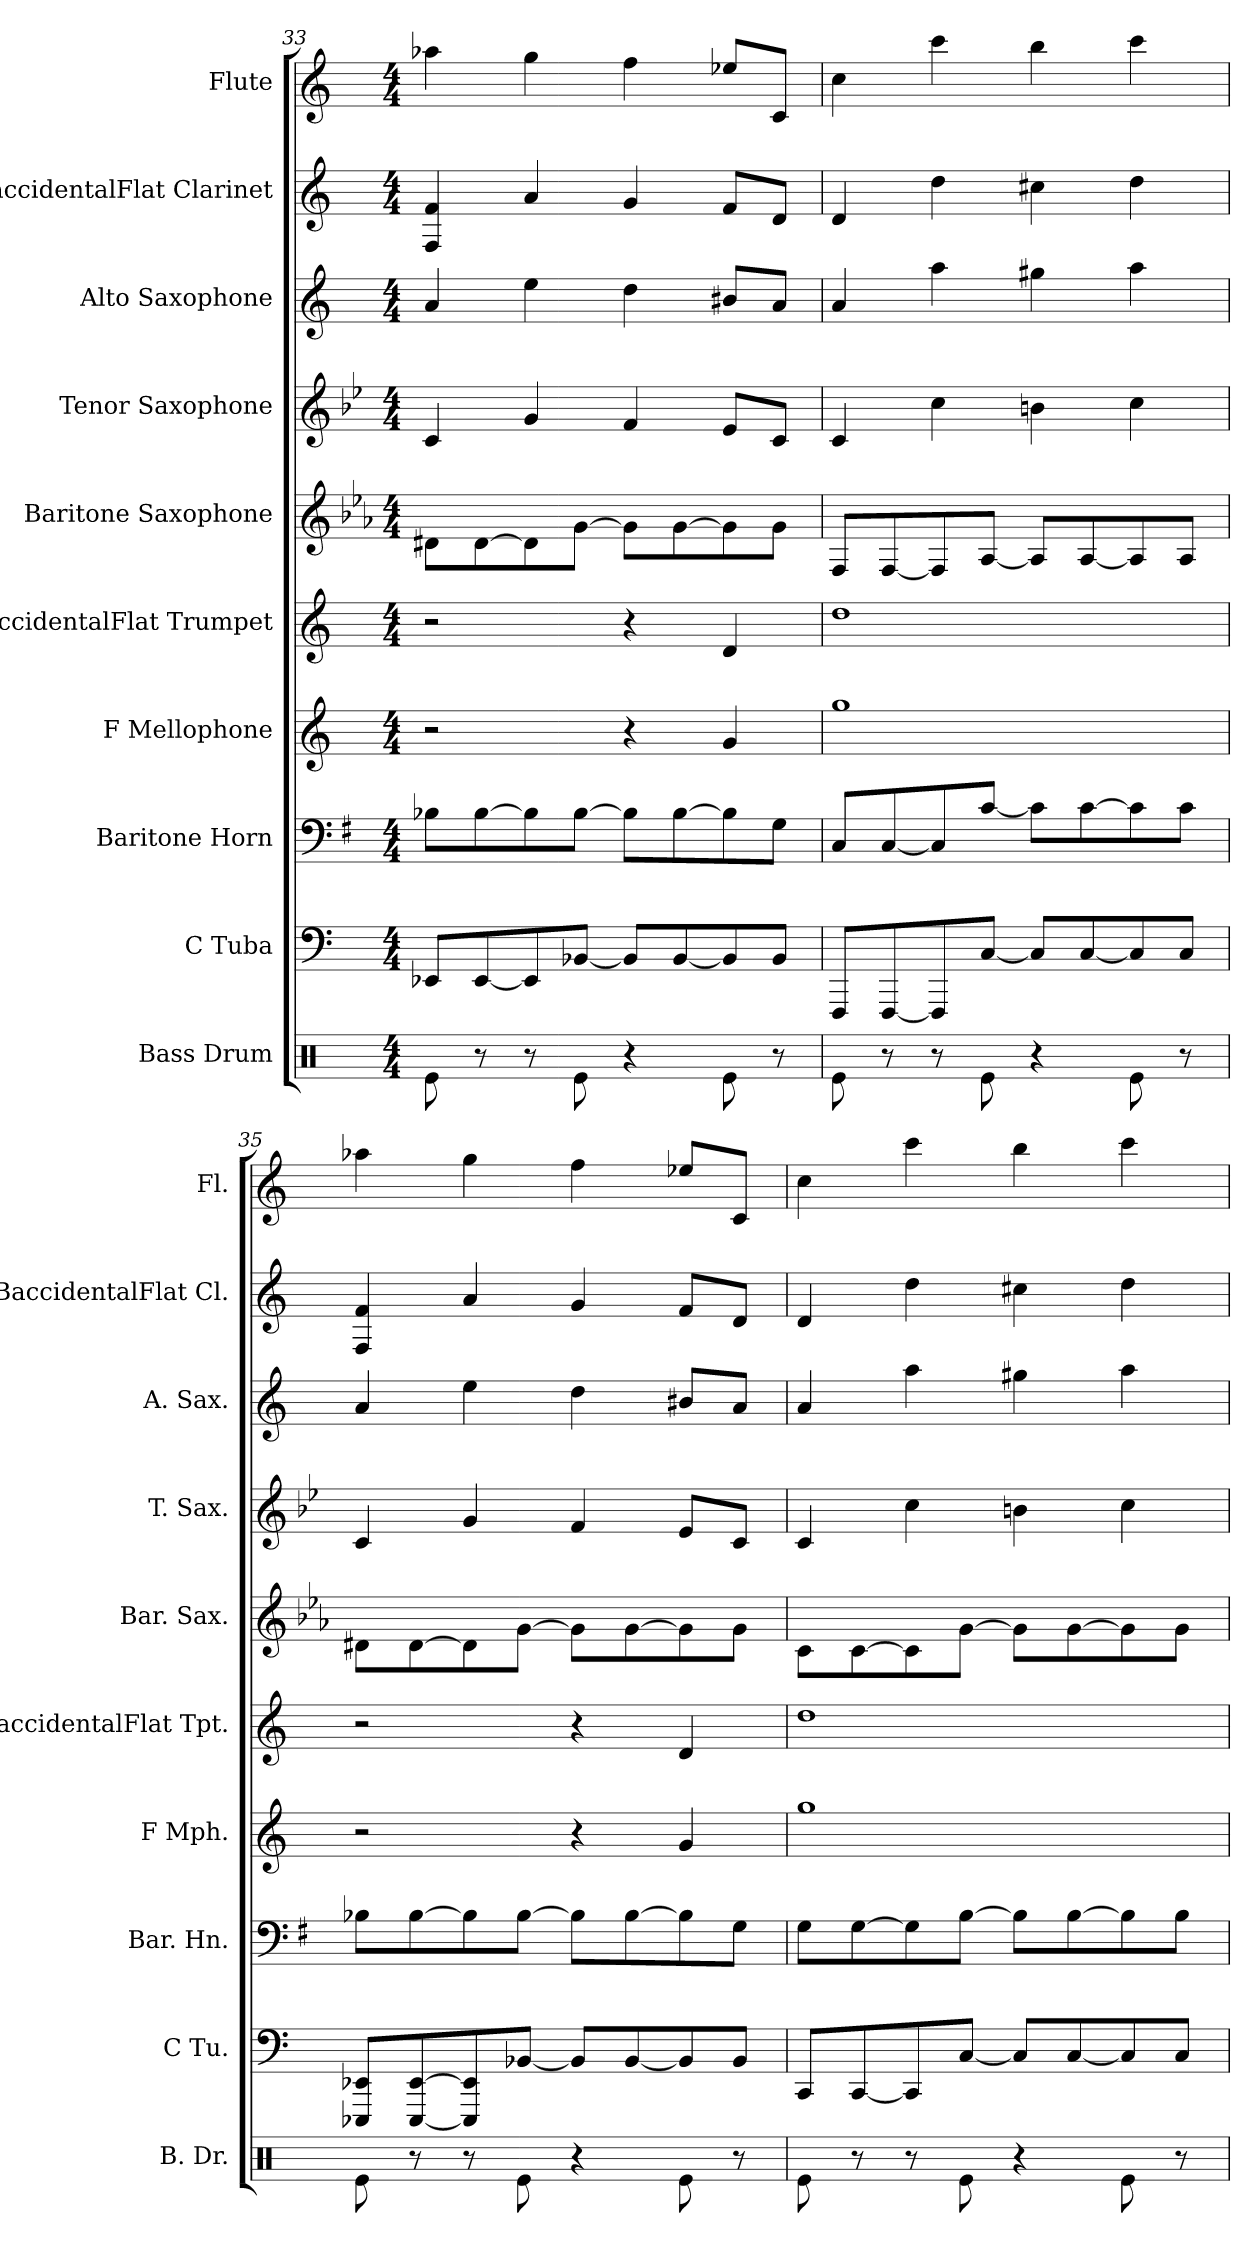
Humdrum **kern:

**kern	**kern	**kern	**kern	**kern	**kern	**kern	**kern	**kern	**kern
*part10	*part9	*part8	*part7	*part6	*part5	*part4	*part3	*part2	*part1
*staff10	*staff9	*staff8	*staff7	*staff6	*staff5	*staff4	*staff3	*staff2	*staff1
*I"Bass Drum	*I"C Tuba	*I"Baritone Horn	*I"F Mellophone	*I"BaccidentalFlat Trumpet	*I"Baritone Saxophone	*I"Tenor Saxophone	*I"Alto Saxophone	*I"BaccidentalFlat Clarinet	*I"Flute
*I'B. Dr.	*I'C Tu.	*I'Bar. Hn.	*I'F Mph.	*I'BaccidentalFlat Tpt.	*I'Bar. Sax.	*I'T. Sax.	*I'A. Sax.	*I'BaccidentalFlat Cl.	*I'Fl.
*clefX	*clefF4	*clefF4	*clefG2	*clefG2	*clefG2	*clefG2	*clefG2	*clefG2	*clefG2
*	*	*ITrd4c7	*ITrd4c7	*ITrd1c2	*ITrd12c21	*ITrd8c14	*ITrd5c9	*ITrd1c2	*
*k[]	*k[]	*k[]	*k[b-]	*k[b-e-]	*k[b-e-a-]	*k[b-e-]	*k[b-e-a-]	*k[b-e-]	*k[]
*M4/4	*M4/4	*M4/4	*M4/4	*M4/4	*M4/4	*M4/4	*M4/4	*M4/4	*M4/4
=33	=33	=33	=33	=33	=33	=33	=33	=33	=33
8Re\	8EE-X/L	8E-X\L	2r	2r	8D#X\L	4C/	4c/	4E-/ 4e-/	4aa-X\
8r	[8EE-/	[8E-\	.	.	[8D#\	.	.	.	.
8r	8EE-/]	8E-\]	.	.	8D#\]	4G/	4g\	4g/	4gg\
8Re\	[8BB-X/J	[8E-\J	.	.	[8G\J	.	.	.	.
4r	8BB-/L]	8E-\L]	4r	4r	8G\L]	4F/	4f\	4f/	4ff\
.	[8BB-/	[8E-\	.	.	[8G\	.	.	.	.
8Re\	8BB-/]	8E-\]	4c/	4c/	8G\]	8E-/L	8d#X/L	8e-/L	8ee-X/L
8r	8BB-/J	8C\J	.	.	8G\J	8C/J	8c/J	8c/J	8c/J
=34	=34	=34	=34	=34	=34	=34	=34	=34	=34
8Re\	8FFF/L	8FF/L	1cc	1cc	8FF/L	4C/	4c/	4c/	4cc\
8r	[8FFF/	[8FF/	.	.	[8FF/	.	.	.	.
8r	8FFF/]	8FF/]	.	.	8FF/]	4c\	4cc\	4cc\	4ccc\
8Re\	[8C/J	[8F/J	.	.	[8AA-/J	.	.	.	.
4r	8C/L]	8F\L]	.	.	8AA-/L]	4Bn\	4bn\	4bn\	4bb\
.	[8C/	[8F\	.	.	[8AA-/	.	.	.	.
8Re\	8C/]	8F\]	.	.	8AA-/]	4c\	4cc\	4cc\	4ccc\
8r	8C/J	8F\J	.	.	8AA-/J	.	.	.	.
=35	=35	=35	=35	=35	=35	=35	=35	=35	=35
8Re\	8EEE-X/ 8EE-X/L	8E-X\L	2r	2r	8D#X\L	4C/	4c/	4E-/ 4e-/	4aa-X\
8r	[8EEE-/ [8EE-/	[8E-\	.	.	[8D#\	.	.	.	.
8r	8EEE-/] 8EE-/]	8E-\]	.	.	8D#\]	4G/	4g\	4g/	4gg\
8Re\	[8BB-X/J	[8E-\J	.	.	[8G\J	.	.	.	.
4r	8BB-/L]	8E-\L]	4r	4r	8G\L]	4F/	4f\	4f/	4ff\
.	[8BB-/	[8E-\	.	.	[8G\	.	.	.	.
8Re\	8BB-/]	8E-\]	4c/	4c/	8G\]	8E-/L	8d#X/L	8e-/L	8ee-X/L
8r	8BB-/J	8C\J	.	.	8G\J	8C/J	8c/J	8c/J	8c/J
!!LO:PB:g=z
=36	=36	=36	=36	=36	=36	=36	=36	=36	=36
8Re\	8CC/L	8C\L	1cc	1cc	8C\L	4C/	4c/	4c/	4cc\
8r	[8CC/	[8C\	.	.	[8C\	.	.	.	.
8r	8CC/]	8C\]	.	.	8C\]	4c\	4cc\	4cc\	4ccc\
8Re\	[8C/J	[8E\J	.	.	[8G\J	.	.	.	.
4r	8C/L]	8E\L]	.	.	8G\L]	4Bn\	4bn\	4bn\	4bb\
.	[8C/	[8E\	.	.	[8G\	.	.	.	.
8Re\	8C/]	8E\]	.	.	8G\]	4c\	4cc\	4cc\	4ccc\
8r	8C/J	8E\J	.	.	8G\J	.	.	.	.
=	=	=	=	=	=	=	=	=	=
*-	*-	*-	*-	*-	*-	*-	*-	*-	*-
